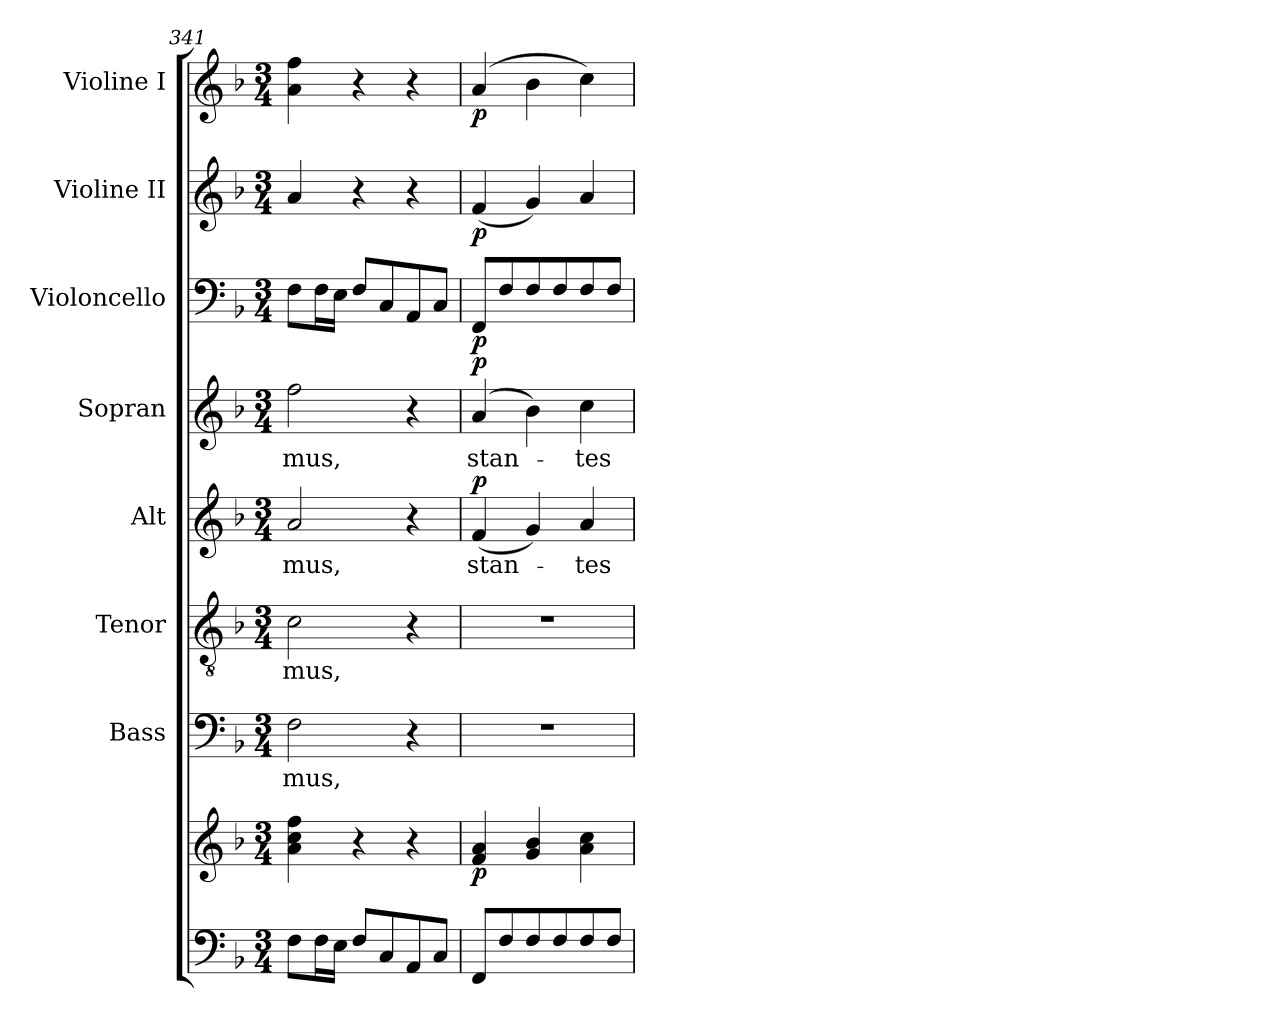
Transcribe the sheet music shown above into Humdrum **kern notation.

**kern	**kern	**dynam	**kern	**text	**kern	**text	**kern	**text	**dynam	**kern	**text	**dynam	**kern	**dynam	**kern	**dynam	**kern	**dynam
*part8	*part8	*part8	*part7	*part7	*part6	*part6	*part5	*part5	*part5	*part4	*part4	*part4	*part3	*part3	*part2	*part2	*part1	*part1
*staff9	*staff8	*staff8/9	*staff7	*staff7	*staff6	*staff6	*staff5	*staff5	*staff5	*staff4	*staff4	*staff4	*staff3	*staff3	*staff2	*staff2	*staff1	*staff1
*	*	*	*I"Bass	*	*I"Tenor	*	*I"Alt	*	*	*I"Sopran	*	*	*I"Violoncello	*	*I"Violine II	*	*I"Violine I	*
*	*	*	*I'B.	*	*I'T.	*	*I'A.	*	*	*I'S.	*	*	*I'Vc.	*	*I'Vl. II	*	*I'Vl. I	*
*clefF4	*clefG2	*	*clefF4	*	*clefGv2	*	*clefG2	*	*	*clefG2	*	*	*clefF4	*	*clefG2	*	*clefG2	*
*	*	*	*	*	*	*	*	*	*	*	*	*	*ITrd7c12	*	*	*	*	*
*k[b-]	*k[b-]	*	*k[b-]	*	*k[b-]	*	*k[b-]	*	*	*k[b-]	*	*	*k[b-]	*	*k[b-]	*	*k[b-]	*
*F:	*F:	*	*F:	*	*F:	*	*F:	*	*	*F:	*	*	*F:	*	*F:	*	*F:	*
*M3/4	*M3/4	*	*M3/4	*	*M3/4	*	*M3/4	*	*	*M3/4	*	*	*M3/4	*	*M3/4	*	*M3/4	*
=341	=341	=341	=341	=341	=341	=341	=341	=341	=341	=341	=341	=341	=341	=341	=341	=341	=341	=341
!	!	!	!	!LO:LY:b	!	!LO:LY:b	!	!LO:LY:b	!	!	!LO:LY:b	!	!	!	!	!	!	!
8F\L	4a\ 4cc\ 4ff\	.	2F\	-mus,	2c\	-mus,	2a/	-mus,	.	2ff\	-mus,	.	8FF\L	.	4a/	.	4a\ 4ff\	.
16F\L	.	.	.	.	.	.	.	.	.	.	.	.	16FF\L	.	.	.	.	.
16E\JJ	.	.	.	.	.	.	.	.	.	.	.	.	16EE\JJ	.	.	.	.	.
8F/L	4r	.	.	.	.	.	.	.	.	.	.	.	8FF/L	.	4r	.	4r	.
8C/	.	.	.	.	.	.	.	.	.	.	.	.	8CC/	.	.	.	.	.
8AA/	4r	.	4r	.	4r	.	4r	.	.	4r	.	.	8AAA/	.	4r	.	4r	.
8C/J	.	.	.	.	.	.	.	.	.	.	.	.	8CC/J	.	.	.	.	.
=342	=342	=342	=342	=342	=342	=342	=342	=342	=342	=342	=342	=342	=342	=342	=342	=342	=342	=342
!	!	!LO:DY:b	!	!	!	!	!	!LO:LY:b	!LO:DY:a	!	!LO:LY:b	!LO:DY:a	!	!LO:DY:b	!	!LO:DY:b	!	!LO:DY:b
8FF/L	4f/ 4a/	p	2.r	.	2.r	.	(<4f/	stan-	p	(4a/	stan-	p	8FFF/L	p	(<4f/	p	(4a/	p
8F/	.	.	.	.	.	.	.	.	.	.	.	.	8FF/	.	.	.	.	.
8F/	4g/ 4b-/	.	.	.	.	.	4g/)	.	.	4b-\)	.	.	8FF/	.	4g/)	.	4b-\	.
8F/	.	.	.	.	.	.	.	.	.	.	.	.	8FF/	.	.	.	.	.
!	!	!	!	!	!	!	!	!LO:LY:b	!	!	!LO:LY:b	!	!	!	!	!	!	!
8F/	4a\ 4cc\	.	.	.	.	.	4a/	-tes	.	4cc\	-tes	.	8FF/	.	4a/	.	4cc\)	.
8F/J	.	.	.	.	.	.	.	.	.	.	.	.	8FF/J	.	.	.	.	.
=	=	=	=	=	=	=	=	=	=	=	=	=	=	=	=	=	=	=
*-	*-	*-	*-	*-	*-	*-	*-	*-	*-	*-	*-	*-	*-	*-	*-	*-	*-	*-
